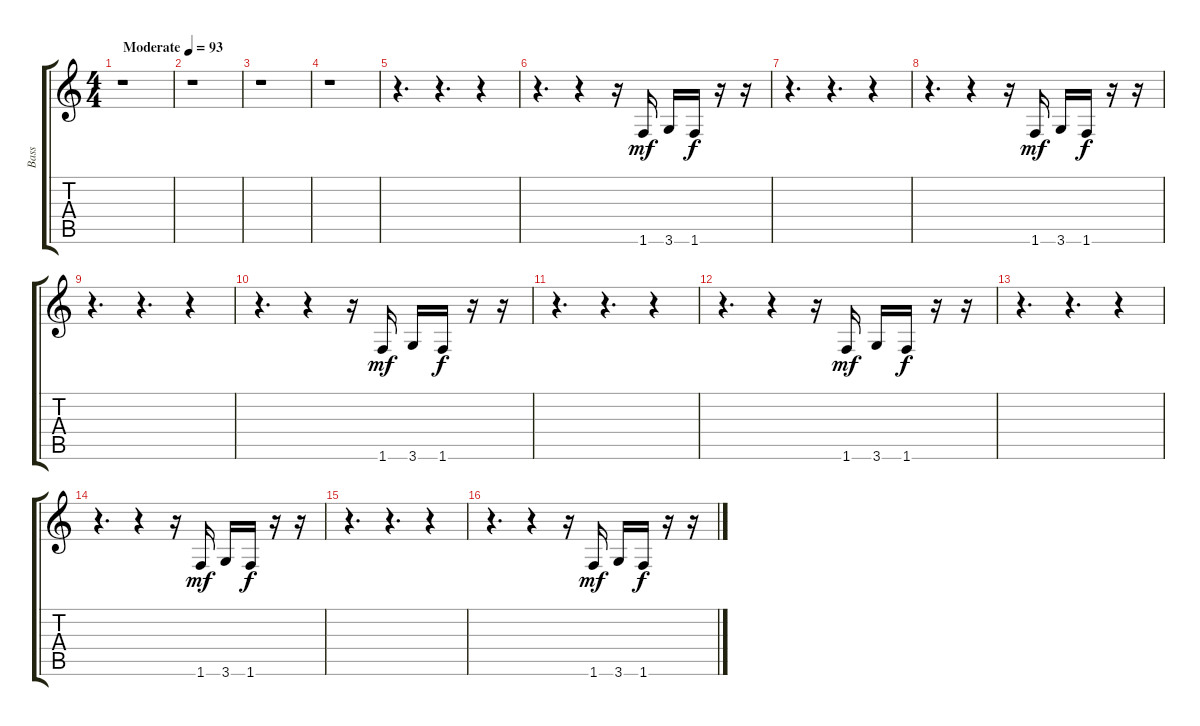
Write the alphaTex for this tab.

\track ("Bass" "Bass") {instrument electricbassfinger}
\staff {score tabs}
\tuning (E4 B3 G3 D3 A2 E2) {hide}
\ts (4 4)
\tempo (93 "Moderate")
\clef g2
\ks c
r.1{dy mf instrument electricbassfinger} |
r.1 |
r.1 |
r.1 |
r.4{d balance 8} r.4{d} r.4 |
r.4{d} r.4 r.16 1.6.16 3.6.16 1.6.16{dy f} r.16 r.16 |
r.4{d} r.4{d} r.4 |
r.4{d} r.4 r.16 1.6.16{dy mf} 3.6.16 1.6.16{dy f} r.16 r.16 |
r.4{d} r.4{d} r.4 |
r.4{d} r.4 r.16 1.6.16{dy mf} 3.6.16 1.6.16{dy f} r.16 r.16 |
r.4{d} r.4{d} r.4 |
r.4{d} r.4 r.16 1.6.16{dy mf} 3.6.16 1.6.16{dy f} r.16 r.16 |
r.4{d} r.4{d} r.4 |
r.4{d} r.4 r.16 1.6.16{dy mf} 3.6.16 1.6.16{dy f} r.16 r.16 |
r.4{d} r.4{d} r.4 |
r.4{d} r.4 r.16 1.6.16{dy mf} 3.6.16 1.6.16{dy f} r.16 r.16
